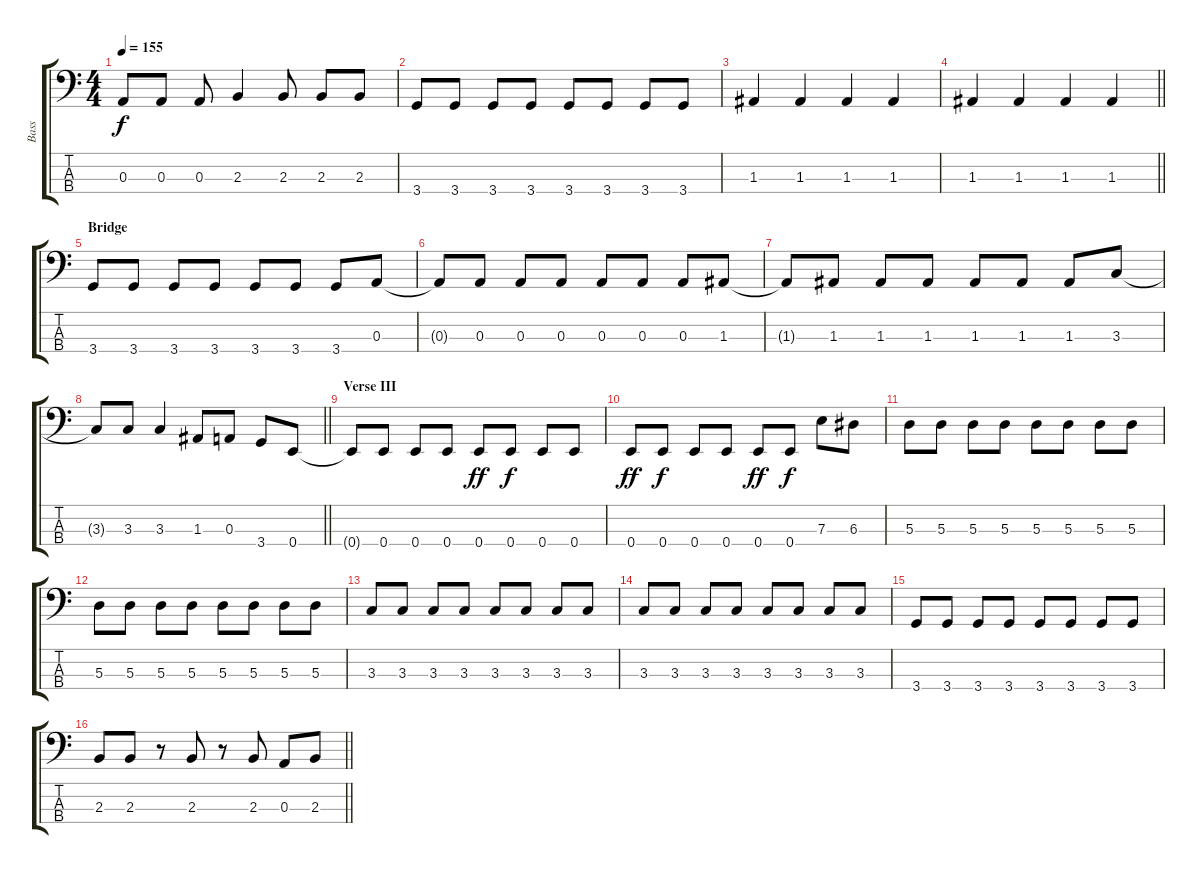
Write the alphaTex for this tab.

\track ("Bass" "Bass") {instrument electricbasspick}
\staff {score tabs}
\tuning (G2 D2 A1 E1) {hide}
\ts (4 4)
\tempo 155
\clef f4
\ks c
0.3.8{dy f} 0.3.8 0.3.8 2.3.4 2.3.8 2.3.8 2.3.8 |
3.4.8 3.4.8 3.4.8 3.4.8 3.4.8 3.4.8 3.4.8 3.4.8 |
1.3.4 1.3.4 1.3.4 1.3.4 |
\barLineRight lightlight
1.3.4 1.3.4 1.3.4 1.3.4 |
\section ("" "Bridge")
3.4.8 3.4.8 3.4.8 3.4.8 3.4.8 3.4.8 3.4.8 0.3.8 |
0.3{t}.8 0.3.8 0.3.8 0.3.8 0.3.8 0.3.8 0.3.8 1.3.8 |
1.3{t}.8 1.3.8 1.3.8 1.3.8 1.3.8 1.3.8 1.3.8 3.3.8 |
\barLineRight lightlight
3.3{t}.8 3.3.8 3.3.4 1.3.8 0.3.8 3.4.8 0.4.8 |
\section ("" "Verse III")
0.4{t}.8 0.4.8 0.4.8 0.4.8 0.4.8{dy ff} 0.4.8{dy f} 0.4.8 0.4.8 |
0.4.8{dy ff} 0.4.8{dy f} 0.4.8 0.4.8 0.4.8{dy ff} 0.4.8{dy f} 7.3.8 6.3.8 |
5.3.8 5.3.8 5.3.8 5.3.8 5.3.8 5.3.8 5.3.8 5.3.8 |
5.3.8 5.3.8 5.3.8 5.3.8 5.3.8 5.3.8 5.3.8 5.3.8 |
3.3.8 3.3.8 3.3.8 3.3.8 3.3.8 3.3.8 3.3.8 3.3.8 |
3.3.8 3.3.8 3.3.8 3.3.8 3.3.8 3.3.8 3.3.8 3.3.8 |
3.4.8 3.4.8 3.4.8 3.4.8 3.4.8 3.4.8 3.4.8 3.4.8 |
\barLineRight lightlight
2.3.8 2.3.8 r.8 2.3.8 r.8 2.3.8 0.3.8 2.3.8
